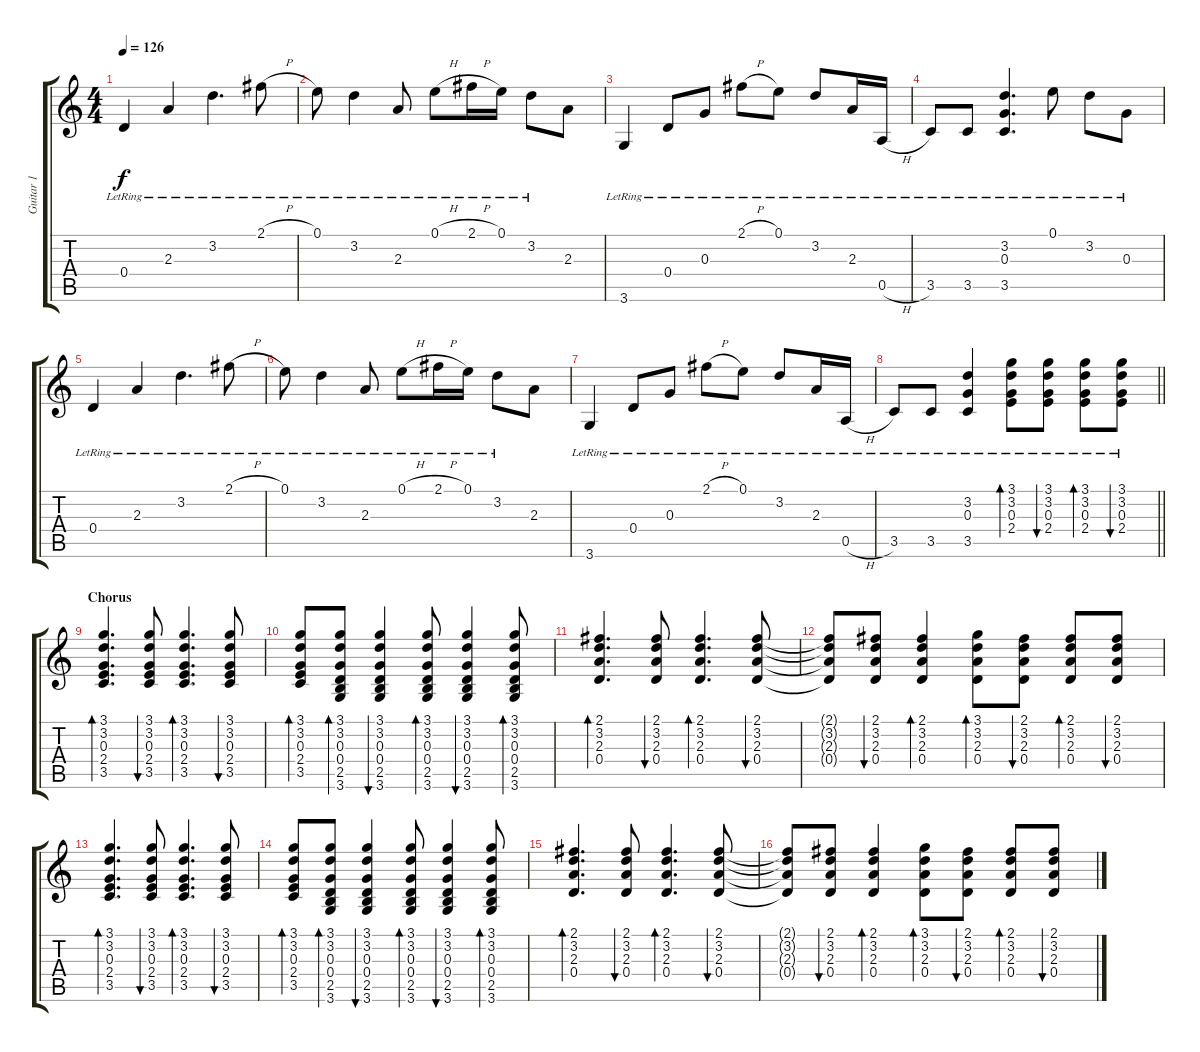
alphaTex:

\track ("Guitar 1" "Guitar 1") {instrument acousticguitarsteel}
\staff {score tabs}
\tuning (E4 B3 G3 D3 A2 E2) {hide}
\ts (4 4)
\tempo 126
\clef g2
\ks c
0.4{lr}.4{dy f} 2.3{lr}.4 3.2{lr}.4{d} 2.1{h lr}.8 |
0.1{lr}.8 3.2{lr}.4 2.3{lr}.8 0.1{h lr}.8 2.1{h lr}.16 0.1{lr}.16 3.2{lr}.8 2.3.8 |
3.6{lr}.4 0.4{lr}.8 0.3{lr}.8 2.1{h lr}.8 0.1{lr}.8 3.2{lr}.8 2.3{lr}.16 0.5{h lr}.16 |
3.5{lr}.8 3.5{lr}.8 (3.2{lr} 0.3{lr} 3.5{lr}).4{d} 0.1{lr}.8 3.2{lr}.8 0.3{lr}.8 |
0.4{lr}.4 2.3{lr}.4 3.2{lr}.4{d} 2.1{h lr}.8 |
0.1{lr}.8 3.2{lr}.4 2.3{lr}.8 0.1{h lr}.8 2.1{h lr}.16 0.1{lr}.16 3.2{lr}.8 2.3.8 |
3.6{lr}.4 0.4{lr}.8 0.3{lr}.8 2.1{h lr}.8 0.1{lr}.8 3.2{lr}.8 2.3{lr}.16 0.5{h lr}.16 |
\barLineRight lightlight
3.5{lr}.8 3.5{lr}.8 (3.2{lr} 0.3{lr} 3.5{lr}).4 (3.1{lr} 3.2{lr} 0.3{lr} 2.4{lr}).8{bd 60} (3.1{lr} 3.2{lr} 0.3{lr} 2.4{lr}).8{bu 60} (3.1{lr} 3.2{lr} 0.3{lr} 2.4{lr}).8{bd 60} (3.1{lr} 3.2{lr} 0.3{lr} 2.4{lr}).8{bu 60} |
\section ("" "Chorus")
(3.1 3.2 0.3 2.4 3.5).4{d bd 60} (3.1 3.2 0.3 2.4 3.5).8{bu 60} (3.1 3.2 0.3 2.4 3.5).4{d bd 60} (3.1 3.2 0.3 2.4 3.5).8{bu 60} |
(3.1 3.2 0.3 2.4 3.5).8{bd 60} (3.1 3.2 0.3 0.4 2.5 3.6).8{bd 60} (3.1 3.2 0.3 0.4 2.5 3.6).4{bu 60} (3.1 3.2 0.3 0.4 2.5 3.6).8{bd 60} (3.1 3.2 0.3 0.4 2.5 3.6).4{bu 60} (3.1 3.2 0.3 0.4 2.5 3.6).8{bd 60} |
(2.1 3.2 2.3 0.4).4{d bd 60} (2.1 3.2 2.3 0.4).8{bu 60} (2.1 3.2 2.3 0.4).4{d bd 60} (2.1 3.2 2.3 0.4).8{bu 60} |
(2.1{t} 3.2{t} 2.3{t} 0.4{t}).8 (2.1 3.2 2.3 0.4).8{bu 60} (2.1 3.2 2.3 0.4).4{bd 60} (3.1 3.2 2.3 0.4).8{bd 60} (2.1 3.2 2.3 0.4).8{bu 60} (2.1 3.2 2.3 0.4).8{bd 60} (2.1 3.2 2.3 0.4).8{bu 60} |
(3.1 3.2 0.3 2.4 3.5).4{d bd 60} (3.1 3.2 0.3 2.4 3.5).8{bu 60} (3.1 3.2 0.3 2.4 3.5).4{d bd 60} (3.1 3.2 0.3 2.4 3.5).8{bu 60} |
(3.1 3.2 0.3 2.4 3.5).8{bd 60} (3.1 3.2 0.3 0.4 2.5 3.6).8{bd 60} (3.1 3.2 0.3 0.4 2.5 3.6).4{bu 60} (3.1 3.2 0.3 0.4 2.5 3.6).8{bd 60} (3.1 3.2 0.3 0.4 2.5 3.6).4{bu 60} (3.1 3.2 0.3 0.4 2.5 3.6).8{bd 60} |
(2.1 3.2 2.3 0.4).4{d bd 60} (2.1 3.2 2.3 0.4).8{bu 60} (2.1 3.2 2.3 0.4).4{d bd 60} (2.1 3.2 2.3 0.4).8{bu 60} |
(2.1{t} 3.2{t} 2.3{t} 0.4{t}).8 (2.1 3.2 2.3 0.4).8{bu 60} (2.1 3.2 2.3 0.4).4{bd 60} (3.1 3.2 2.3 0.4).8{bd 60} (2.1 3.2 2.3 0.4).8{bu 60} (2.1 3.2 2.3 0.4).8{bd 60} (2.1 3.2 2.3 0.4).8{bu 60}
